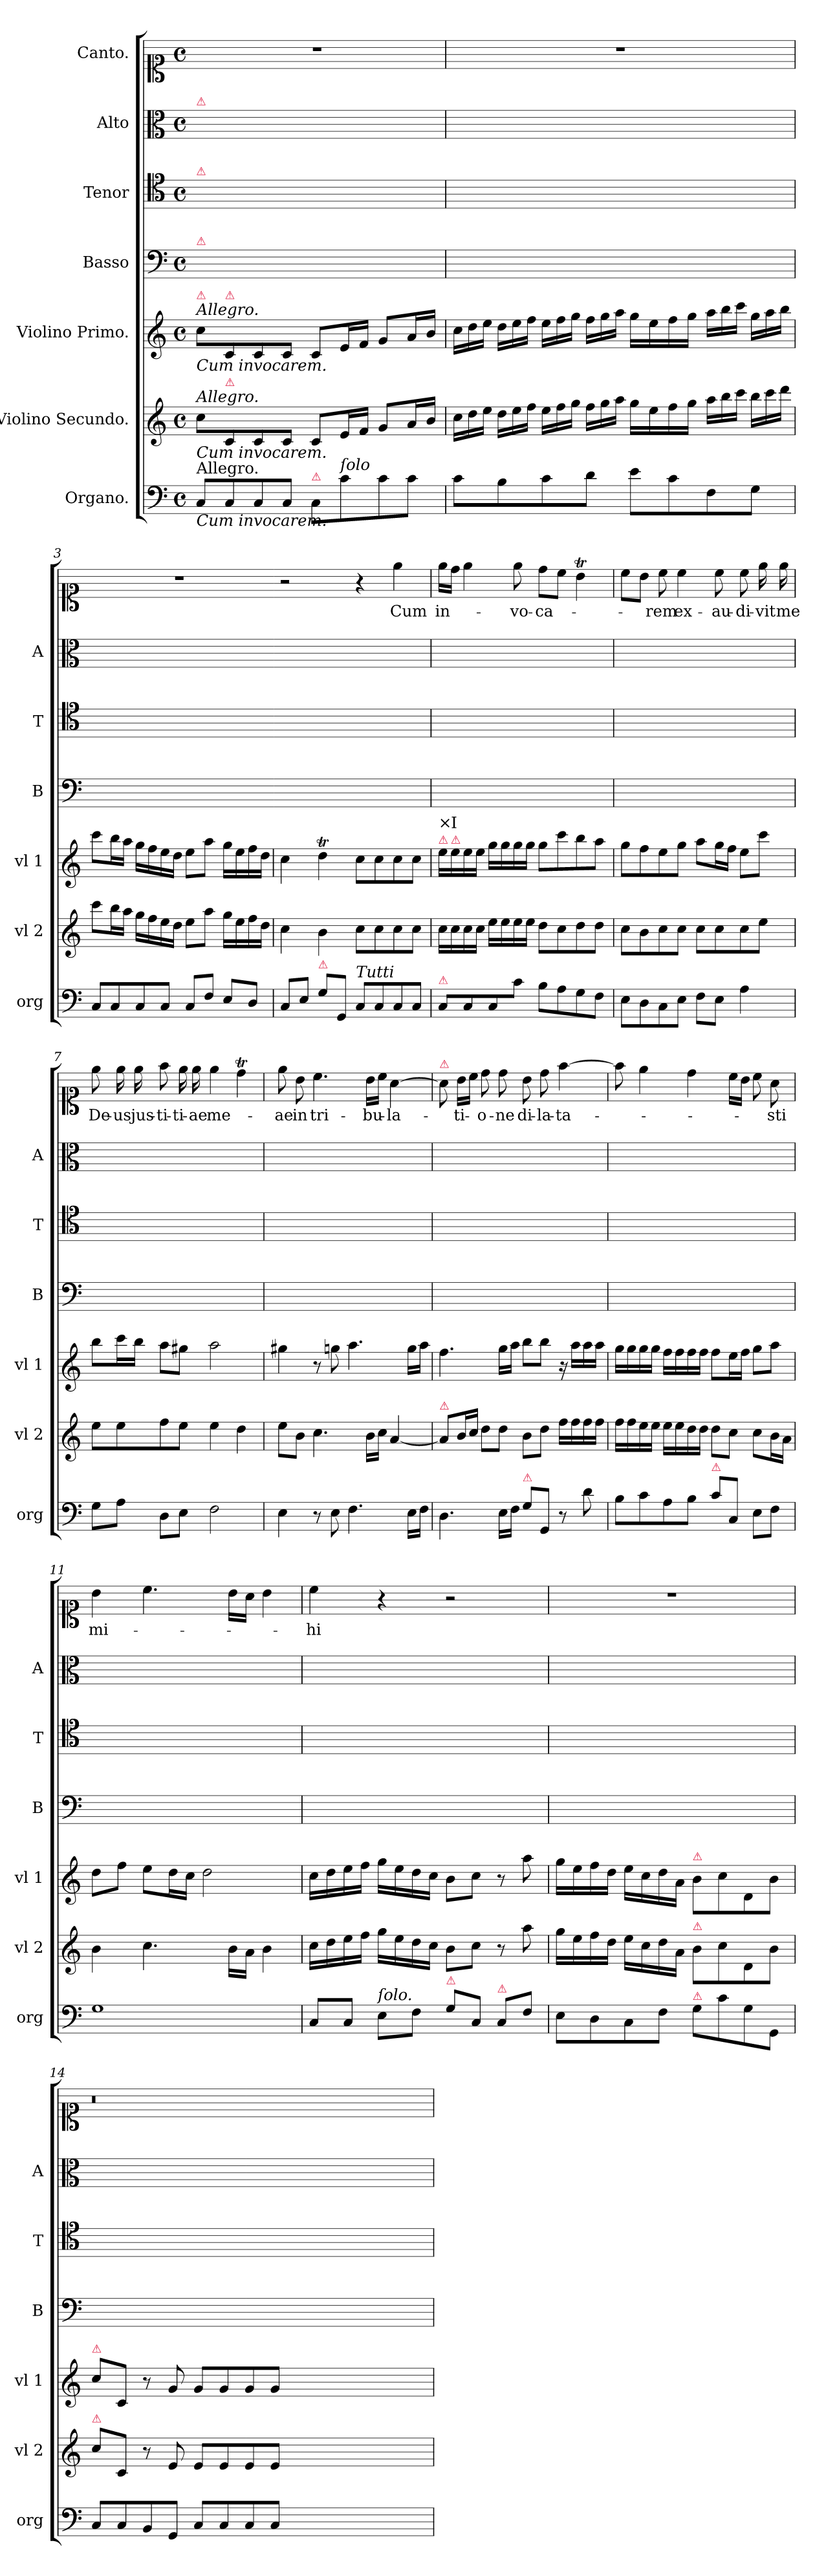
**kern	**kern	**dynam	**kern	**dynam	**kern	**kern	**kern	**kern	**text
*part7	*part6	*part6	*part5	*part5	*part4	*part3	*part2	*part1	*part1
*staff7	*staff6	*staff6	*staff5	*staff5	*staff4	*staff3	*staff2	*staff1	*staff1
*I"Organo.	*I"Violino Secundo.	*	*I"Violino Primo.	*	*I"Basso	*I"Tenor	*I"Alto	*I"Canto.	*
*I'org	*I'vl 2	*	*I'vl 1	*	*I'B	*I'T	*I'A	*	*
*clefF4	*clefG2	*	*clefG2	*	*clefF4	*clefC4	*clefC3	*clefC1	*
*k[]	*k[]	*	*k[]	*	*k[]	*k[]	*k[]	*k[]	*
*M4/4	*M4/4	*	*M4/4	*	*M4/4	*M4/4	*M4/4	*M4/4	*
*met(c)	*met(c)	*	*met(c)	*	*met(c)	*met(c)	*met(c)	*met(c)	*
=1	=1	=1	=1	=1	=1	=1	=1	=1	=1
!	!	!	!	!	!	!	!LO:TX:a:color=crimson:t=⚠	!	!
!	!	!	!	!	!	!LO:TX:a:color=crimson:t=⚠	!	!	!
!	!	!	!	!	!LO:TX:a:color=crimson:t=⚠	!	!	!	!
!	!	!	!LO:TX:a:i:t=Allegro.	!	!	!	!	!	!
!	!	!	!LO:TX:b:i:t=Cum invocarem.	!	!	!	!	!	!
!	!	!	!LO:TX:a:color=crimson:t=⚠	!	!	!	!	!	!
!	!LO:TX:a:i:t=Allegro.	!	!	!	!	!	!	!	!
!	!LO:TX:b:i:t=Cum invocarem.	!	!	!	!	!	!	!	!
!LO:TX:a:t=Allegro.	!	!	!	!	!	!	!	!	!
!LO:TX:b:i:t=Cum invocarem.	!	!	!	!	!	!	!	!	!
8C/L	8cc\L	.	8cc\L	.	1ryy	1ryy	1ryy	1r	.
!	!	!	!LO:TX:a:color=crimson:t=⚠	!	!	!	!	!	!
!	!LO:TX:a:color=crimson:t=⚠	!	!	!	!	!	!	!	!
8C/	8c/	.	8c/	.	.	.	.	.	.
8C/	8c/	.	8c/	.	.	.	.	.	.
8C/J	8c/J	.	8c/J	.	.	.	.	.	.
!LO:TX:a:color=crimson:t=⚠	!	!	!	!	!	!	!	!	!
8C/L	8c/L	.	8c/L	.	.	.	.	.	.
!LO:TX:a:i:t=ſolo	!	!	!	!	!	!	!	!	!
8c\	16e/L	.	16e/L	.	.	.	.	.	.
.	16f/JJ	.	16f/JJ	.	.	.	.	.	.
8c\	8g/L	.	8g/L	.	.	.	.	.	.
8c\J	16a/L	.	16a/L	.	.	.	.	.	.
.	16b/JJ	.	16b/JJ	.	.	.	.	.	.
=2	=2	=2	=2	=2	=2	=2	=2	=2	=2
*	*Xtuplet	*	*Xtuplet	*	*	*	*	*	*
8c\L	24cc\LL	.	24cc\LL	.	1ryy	1ryy	1ryy	1r	.
.	24dd\	.	24dd\	.	.	.	.	.	.
.	24ee\JJ	.	24ee\JJ	.	.	.	.	.	.
8B\	24dd\LL	.	24dd\LL	.	.	.	.	.	.
.	24ee\	.	24ee\	.	.	.	.	.	.
.	24ff\JJ	.	24ff\JJ	.	.	.	.	.	.
8c\	24ee\LL	.	24ee\LL	.	.	.	.	.	.
.	24ff\	.	24ff\	.	.	.	.	.	.
.	24gg\JJ	.	24gg\JJ	.	.	.	.	.	.
8d\J	24ff\LL	.	24ff\LL	.	.	.	.	.	.
.	24gg\	.	24gg\	.	.	.	.	.	.
.	24aa\JJ	.	24aa\JJ	.	.	.	.	.	.
8e\L	16gg\LL	.	16gg\LL	.	.	.	.	.	.
.	16ee\	.	16ee\	.	.	.	.	.	.
8c\	16ff\	.	16ff\	.	.	.	.	.	.
.	16gg\JJ	.	16gg\JJ	.	.	.	.	.	.
8F\	24aa\LL	.	24aa\LL	.	.	.	.	.	.
.	24bb\	.	24bb\	.	.	.	.	.	.
.	24ccc\JJ	.	24ccc\JJ	.	.	.	.	.	.
8G\J	24bb\LL	.	24gg\LL	.	.	.	.	.	.
.	24ccc\	.	24aa\	.	.	.	.	.	.
.	24ddd\JJ	.	24bb\JJ	.	.	.	.	.	.
=3	=3	=3	=3	=3	=3	=3	=3	=3	=3
8C/L	8ccc\L	.	8ccc\L	.	1ryy	1ryy	1ryy	1r	.
8C/	16bb\L	.	16bb\L	.	.	.	.	.	.
.	16aa\JJ	.	16aa\JJ	.	.	.	.	.	.
8C/	16gg\LL	.	16gg\LL	.	.	.	.	.	.
.	16ff\	.	16ff\	.	.	.	.	.	.
8C/J	16ee\	.	16ee\	.	.	.	.	.	.
.	16dd\JJ	.	16dd\JJ	.	.	.	.	.	.
8C/L	8ee\L	.	8ee\L	.	.	.	.	.	.
8F/J	8aa\J	.	8aa\J	.	.	.	.	.	.
8E/L	16gg\LL	.	16gg\LL	.	.	.	.	.	.
.	16ee\	.	16ee\	.	.	.	.	.	.
8D/J	16ff\	.	16ff\	.	.	.	.	.	.
.	16dd\JJ	.	16dd\JJ	.	.	.	.	.	.
=4	=4	=4-	=4	=4-	=4	=4	=4	=4-	=4-
8C/L	4cc\	.	4cc\	.	1ryy	1ryy	1ryy	2r	.
8E/J	.	.	.	.	.	.	.	.	.
!LO:TX:a:color=crimson:t=⚠	!	!	!	!	!	!	!	!	!
8G\L	4b\	.	4ddT\	.	.	.	.	.	.
8GG/J	.	.	.	.	.	.	.	.	.
!LO:TX:a:i:t=Tutti	!	!	!	!	!	!	!	!	!
8C/L	8cc\L	.	8cc\L	.	.	.	.	4r	.
8C/	8cc\	.	8cc\	.	.	.	.	.	.
8C/	8cc\	.	8cc\	.	.	.	.	4ee\	Cum
8C/J	8cc\J	.	8cc\J	.	.	.	.	.	.
=5	=5	=5	=5	=5	=5	=5	=5	=5	=5
!	!	!	!LO:TX:a:color=crimson:t=⚠	!	!	!	!	!	!
!	!	!	!LO:TX:a:t=×	!	!	!	!	!	!
!LO:TX:a:color=crimson:t=⚠	!	!	!	!	!	!	!	!	!
8C/L	16cc\LL	.	16ee\LL	.	1ryy	1ryy	1ryy	16ee\LL	in-
!	!	!	!LO:TX:a:color=crimson:t=⚠	!	!	!	!	!	!
!	!	!	!LO:TX:a:t=I	!	!	!	!	!	!
.	16cc\	.	16ee\	.	.	.	.	16dd\JJ	.
8C/	16cc\	.	16ee\	.	.	.	.	4ee\	.
.	16cc\JJ	.	16ee\JJ	.	.	.	.	.	.
8C/	16ee\LL	.	16gg\LL	.	.	.	.	.	.
.	16ee\	.	16gg\	.	.	.	.	.	.
8c\J	16ee\	.	16gg\	.	.	.	.	8ee\	-vo-
.	16ee\JJ	.	16gg\JJ	.	.	.	.	.	.
8B\L	8dd\L	.	8gg\L	.	.	.	.	8dd\L	-ca-
8A\	8cc\	.	8ccc\	.	.	.	.	8cc\J	.
8G\	8dd\	.	8bb\	.	.	.	.	4bt\	.
8F\J	8dd\J	.	8aa\J	.	.	.	.	.	.
=6	=6	=6	=6	=6	=6	=6	=6	=6	=6
8E\L	8cc\L	.	8gg\L	.	1ryy	1ryy	1ryy	8cc\L	.
8D\	8b\	.	8ff\	.	.	.	.	8b\J	.
8C\	8cc\	.	8ee\	.	.	.	.	8cc\	-rem
8E\J	8cc\J	.	8gg\J	.	.	.	.	4cc\	ex-
8F\L	8cc\L	.	8aa\L	.	.	.	.	.	.
8E\J	8cc\	.	16gg\L	.	.	.	.	8cc\	-au-
.	.	.	16ff\JJ	.	.	.	.	.	.
4A\	8cc\	.	8ee\L	.	.	.	.	8cc\	-di-
.	8ee\J	.	8ccc\J	.	.	.	.	16ee\	-vit
.	.	.	.	.	.	.	.	16ee\	me
=7	=7	=7	=7	=7	=7	=7	=7	=7	=7
8G\L	8ee\L	.	8bb\L	.	1ryy	1ryy	1ryy	8ee\	De-
8A\J	8ee\	.	16ccc\L	.	.	.	.	16ee\	-us
.	.	.	16bb\JJ	.	.	.	.	16ee\	jus-
8D\L	8ff\	.	8aa\L	.	.	.	.	8ff\	-ti-
8E\J	8ee\J	.	8gg#X\J	.	.	.	.	16ee\	-ti-
.	.	.	.	.	.	.	.	16ee\	-ae
2F\	4ee\	.	2aa\	.	.	.	.	4ee\	me-
.	4dd\	.	.	.	.	.	.	4ddT\	.
=8	=8	=8	=8	=8	=8	=8	=8	=8	=8
4E\	8ee\L	.	4gg#X\	.	1ryy	1ryy	1ryy	8ee\	-ae
.	8b\J	.	.	.	.	.	.	8b\	in
8r	4.cc\	.	8r	.	.	.	.	4.cc\	tri-
8E\	.	.	8ggn\	.	.	.	.	.	.
4.F\	.	.	4.aa\	.	.	.	.	.	.
.	16b\LL	.	.	.	.	.	.	16b\LL	-bu-
.	16cc\JJ	.	.	.	.	.	.	16cc\JJ	.
.	[4a/	.	.	.	.	.	.	[4a\	-la-
16E\LL	.	.	16gg\LL	.	.	.	.	.	.
16F\JJ	.	.	16aa\JJ	.	.	.	.	.	.
=9	=9	=9	=9	=9	=9	=9	=9	=9	=9
!	!	!	!	!	!	!	!	!LO:TX:a:color=crimson:t=⚠	!
!	!LO:TX:a:color=crimson:t=⚠	!	!	!	!	!	!	!	!
4.D\	8a/L]	.	4.ff\	.	1ryy	1ryy	1ryy	8a\]	.
.	16b/L	.	.	.	.	.	.	16b\LL	-ti-
.	16cc/JJ	.	.	.	.	.	.	16cc\JJ	.
.	8dd\L	.	.	.	.	.	.	8dd\	-o-
16E\LL	8dd\J	.	16gg\LL	.	.	.	.	8dd\	-ne
16F\JJ	.	.	16aa\JJ	.	.	.	.	.	.
!LO:TX:a:color=crimson:t=⚠	!	!	!	!	!	!	!	!	!
8G\L	8b\L	.	8bb\L	.	.	.	.	8b\	di-
8GG/J	8dd\J	.	8bb\J	.	.	.	.	8dd\	-la-
8r	16ff\LL	.	16r	.	.	.	.	[4ff\	-ta-
.	16ff\	.	16aa\LL	.	.	.	.	.	.
8d\	16ff\	.	16aa\	.	.	.	.	.	.
.	16ff\JJ	.	16aa\JJ	.	.	.	.	.	.
=10	=10	=10	=10	=10	=10	=10	=10	=10	=10
8B\L	16ff\LL	.	16gg\LL	.	1ryy	1ryy	1ryy	8ff\]	.
.	16ff\	.	16gg\	.	.	.	.	.	.
8c\	16ee\	.	16gg\	.	.	.	.	4ee\	.
.	16ee\JJ	.	16gg\JJ	.	.	.	.	.	.
8A\	16ee\LL	.	16ff\LL	.	.	.	.	.	.
.	16ee\	.	16ff\	.	.	.	.	.	.
8B\J	16dd\	.	16ff\	.	.	.	.	4dd\	.
.	16dd\JJ	.	16ff\JJ	.	.	.	.	.	.
!LO:TX:a:color=crimson:t=⚠	!	!	!	!	!	!	!	!	!
8c\L	8dd\L	.	8ff\L	.	.	.	.	.	.
8C/J	8cc\J	.	16ee\L	.	.	.	.	16cc\LL	.
.	.	.	16ff\JJ	.	.	.	.	16b\JJ	.
8E\L	8cc\L	.	8gg\L	.	.	.	.	8cc\	.
8F\J	16b\L	.	8aa\J	.	.	.	.	8a\	-sti
.	16a\JJ	.	.	.	.	.	.	.	.
=11	=11	=11	=11	=11	=11	=11	=11	=11	=11
1G	4b\	.	8dd\L	.	1ryy	1ryy	1ryy	4b\	mi-
.	.	.	8ff\J	.	.	.	.	.	.
.	4.cc\	.	8ee\L	.	.	.	.	4.cc\	.
.	.	.	16dd\L	.	.	.	.	.	.
.	.	.	16cc\JJ	.	.	.	.	.	.
.	.	.	2dd\	.	.	.	.	.	.
.	16b\LL	.	.	.	.	.	.	16b\LL	.
.	16a\JJ	.	.	.	.	.	.	16a\JJ	.
.	4b\	.	.	.	.	.	.	4b\	.
=12	=12	=12	=12	=12	=12	=12	=12	=12	=12
8C/L	16cc\LL	.	16cc\LL	.	1ryy	1ryy	1ryy	4cc\	-hi
.	16dd\	.	16dd\	.	.	.	.	.	.
8C/J	16ee\	.	16ee\	.	.	.	.	.	.
.	16ff\JJ	.	16ff\JJ	.	.	.	.	.	.
!LO:TX:a:i:t=ſolo.	!	!	!	!	!	!	!	!	!
8E\L	16gg\LL	.	16gg\LL	.	.	.	.	4r	.
.	16ee\	.	16ee\	.	.	.	.	.	.
8F\J	16dd\	.	16dd\	.	.	.	.	.	.
.	16cc\JJ	.	16cc\JJ	.	.	.	.	.	.
!LO:TX:a:color=crimson:t=⚠	!	!	!	!	!	!	!	!	!
8G\L	8b\L	.	8b\L	.	.	.	.	2r	.
8C/J	8cc\J	.	8cc\J	.	.	.	.	.	.
!LO:TX:a:color=crimson:t=⚠	!	!	!	!	!	!	!	!	!
8C/L	8r	.	8r	.	.	.	.	.	.
8F\J	8aa\	.	8aa\	.	.	.	.	.	.
=13	=13	=13	=13	=13	=13	=13	=13	=13	=13
8E\L	16gg\LL	.	16gg\LL	.	1ryy	1ryy	1ryy	1r	.
.	16ee\	.	16ee\	.	.	.	.	.	.
8D\	16ff\	.	16ff\	.	.	.	.	.	.
.	16dd\JJ	.	16dd\JJ	.	.	.	.	.	.
8C\	16ee\LL	.	16ee\LL	.	.	.	.	.	.
.	16cc\	.	16cc\	.	.	.	.	.	.
8F\J	16dd\	.	16dd\	.	.	.	.	.	.
.	16a\JJ	.	16a\JJ	.	.	.	.	.	.
!	!	!	!LO:TX:a:color=crimson:t=⚠	!	!	!	!	!	!
!	!LO:TX:a:color=crimson:t=⚠	!	!	!	!	!	!	!	!
!LO:TX:a:color=crimson:t=⚠	!	!	!	!	!	!	!	!	!
8G\L	8b\L	.	8b\L	.	.	.	.	.	.
8c\	8cc\	.	8cc\	.	.	.	.	.	.
8G\	8d/	.	8d/	.	.	.	.	.	.
8GG/J	8b\J	.	8b\J	.	.	.	.	.	.
=14	=14	=14	=14	=14	=14	=14	=14	=14	=14
!	!	!	!LO:TX:a:color=crimson:t=⚠	!	!	!	!	!	!
!	!LO:TX:a:color=crimson:t=⚠	!	!	!	!	!	!	!	!
8C/L	8cc\L	.	8cc\L	.	1ryy	1ryy	1ryy	0.r	.
8C/	8c/J	.	8c/J	.	.	.	.	.	.
8BB/	8r	.	8r	.	.	.	.	.	.
!	!	!LO:DY:b	!	!LO:DY:b	!	!	!	!	!
8GG/J	8e/	p&colon;	8g/	p&colon;	.	.	.	.	.
8C/L	8e/L	.	8g/L	.	.	.	.	.	.
8C/	8e/	.	8g/	.	.	.	.	.	.
8C/	8e/	.	8g/	.	.	.	.	.	.
8C/J	8e/J	.	8g/J	.	.	.	.	.	.
0ryy	0ryy	.	0ryy	.	0ryy	0ryy	0ryy	.	.
=	=	=	=	=	=	=	=	=	=
*-	*-	*-	*-	*-	*-	*-	*-	*-	*-
